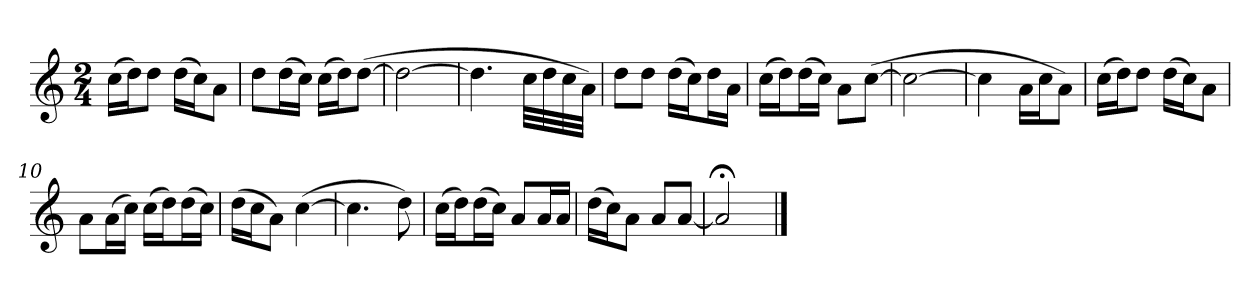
**kern
*part1
*staff1
*k[]
*M2/4
=1
(16ccLL
16ddJ)
8ddJ
(16ddLL
16ccJ)
8aJ
=2
8ddL
(16ddL
16ccJJ)
(16ccLL
16ddJ)
([8ddJ
=3
2dd_
=4
4.dd]
32ccLLL
32dd
32cc
32aJJJ)
=5
8ddL
8ddJ
(16ddLL
16ccJ)
16ddL
16aJJ
=6
(16ccLL
16ddJ)
(16ddL
16ccJJ)
8aL
([8ccJ
=7
2cc_
=8
4cc]
16aLL
16ccJ
8aJ)
=9
(16ccLL
16ddJ)
8ddJ
(16ddLL
16ccJ)
8aJ
=10
8aL
(16aL
16ccJJ)
(16ccLL
16ddJ)
(16ddL
16ccJJ)
=11
(16ddLL
16ccJ
8aJ)
([4cc
=12
4.cc]
8dd)
=13
(16ccLL
16ddJ)
(16ddL
16ccJJ)
8aL
16aL
16aJJ
=14
(16ddLL
16ccJ)
8aJ
8aL
[8aJ
=15
2a;<]
==
*-
